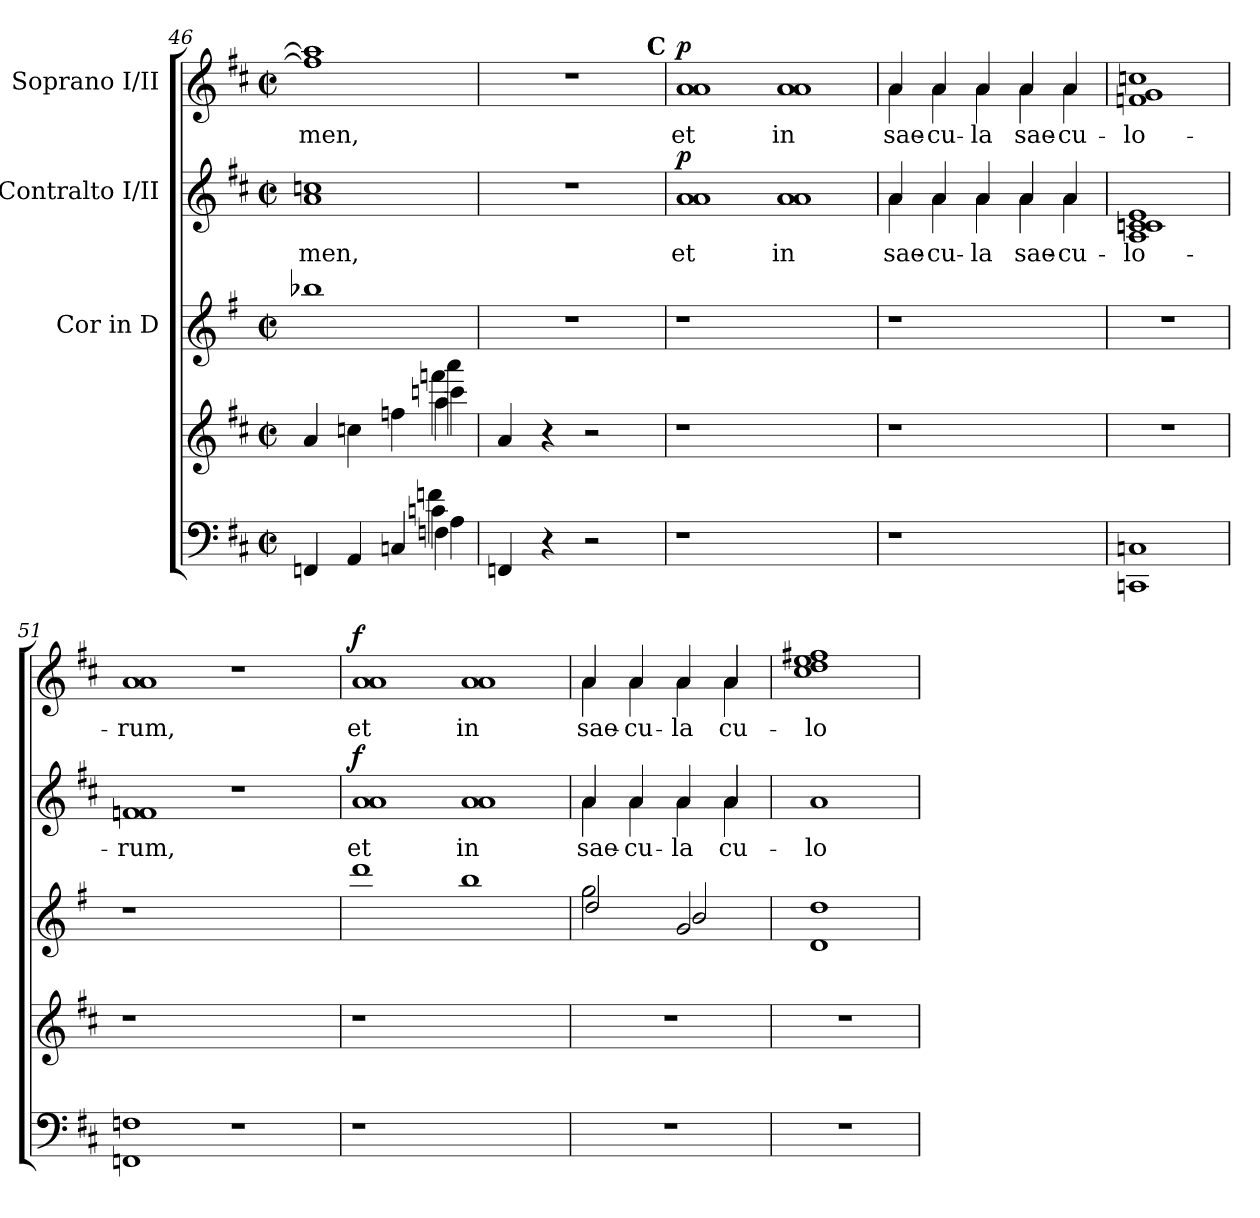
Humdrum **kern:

**kern	**kern	**kern	**kern	**text	**dynam	**kern	**text	**dynam
*part5	*part4	*part3	*part2	*part2	*part2	*part1	*part1	*part1
*staff5	*staff4	*staff3	*staff2	*staff2	*staff2	*staff1	*staff1	*staff1
*	*	*I"Cor in D	*I"Contralto I/II	*	*	*I"Soprano I/II	*	*
!!LO:LB:g=z
*clefF4	*clefG2	*clefG2	*clefG2	*	*	*clefG2	*	*
*ITrd1c2	*ITrd1c2	*ITrd4c7	*ITrd1c2	*	*	*ITrd1c2	*	*
*k[]	*k[]	*k[]	*k[]	*	*	*k[]	*	*
*C:	*C:	*C:	*C:	*	*	*C:	*	*
*M2/2	*M2/2	*M2/2	*M2/2	*	*	*M2/2	*	*
*met(c|)	*met(c|)	*met(c|)	*met(c|)	*	*	*met(c|)	*	*
=46	=46	=46	=46	=46	=46	=46	=46	=46
*^	*^	*	*	*	*	*	*	*
*	*^	*	*^	*	*	*	*	*	*	*
*	*	*^	*	*	*^	*	*	*	*	*	*	*
!	!	!	!	!	!	!	!	!	!	!LO:LY:b	!	!	!LO:LY:b	!
4EE-X/	2.ryy	2.ryy	2.ryy	4g/	2.ryy	2.ryy	2.ryy	1ee-X	1g 1b-X	-men,	.	1ee-i] 1gg]	-men,	.
4GG>/	.	.	.	4b-X<\	.	.	.	.	.	.	.	.	.	.
4BB-X/	.	.	.	4ee-X\	.	.	.	.	.	.	.	.	.	.
4E-X\	4G<\	4B-X\	4e-X\	4gg\	4bb-X<\	4eee-X\	4ggg\	.	.	.	.	.	.	.
*v	*v	*v	*v	*	*	*	*	*	*	*	*	*	*	*
*	*v	*v	*v	*v	*	*	*	*	*	*	*
=47	=47	=47	=47	=47	=47	=47	=47	=47
*	*	*	*	*	*	*^	*	*
4EE-X/	4g/	1r	1r	.	.	1r	2...ryy	.	.
4r	4r	.	.	.	.	.	.	.	.
2r	2r	.	.	.	.	.	.	.	.
!	!	!	!	!	!	!	!LO:TX:a:B:t=C	!	!
.	.	.	.	.	.	.	16ryy	.	.
=48	=48	=48	=48	=48	=48	=48	=48	=48	=48
!	!	!	!	!LO:LY:b	!LO:DY:a	!	!	!LO:LY:b	!LO:DY:a
*	*	*	*	*	*	*v	*v	*	*
1r	1r	1r	1g 1g	et	p	1g 1g	et	p
!	!	!	!	!LO:LY:b	!	!	!LO:LY:b	!
1ryy	1ryy	1ryy	1g 1g	in	.	1g 1g	in	.
=49	=49	=49	=49	=49	=49	=49	=49	=49
!	!	!	!	!LO:LY:b	!	!	!LO:LY:b	!
*	*	*	*^	*	*	*^	*	*
1r	1r	1r	4g/	4g\	sae-	.	4g/	4g\	sae-	.
!	!	!	!	!	!LO:LY:b	!	!	!	!LO:LY:b	!
.	.	.	4g/	4g\	-cu-	.	4g/	4g\	-cu-	.
!	!	!	!	!	!LO:LY:b	!	!	!	!LO:LY:b	!
.	.	.	4g/	4g\	-la	.	4g/	4g\	-la	.
!	!	!	!	!	!LO:LY:b	!	!	!	!LO:LY:b	!
.	.	.	4g/	4g\	sae-	.	4g/	4g\	sae-	.
!	!	!	!	!	!LO:LY:b	!	!	!	!LO:LY:b	!
4ryy	4ryy	4ryy	4g/	4g\	-cu-	.	4g/	4g\	-cu-	.
=50	=50	=50	=50	=50	=50	=50	=50	=50	=50	=50
!	!	!	!	!	!LO:LY:b	!	!	!	!LO:LY:b	!
*	*	*	*v	*v	*	*	*	*	*	*
*	*	*	*	*	*	*v	*v	*	*
1BBB-X 1BB-X	1r	1r	(>(<1G 1B-X 1B-X 1d	-lo-	.	(<1e-X 1f 1b-X	-lo-	.
!!LO:PB:g=z
=51	=51	=51	=51	=51	=51	=51	=51	=51
!	!	!	!	!LO:LY:b	!	!	!LO:LY:b	!
1EE-X 1E-X	1r	1r	1e-X 1e-	-rum,	.	1g 1g	-rum,	.
1r	1ryy	1ryy	1r	.	.	1r	.	.
=52	=52	=52	=52	=52	=52	=52	=52	=52
!	!	!	!	!LO:LY:b	!LO:DY:a	!	!LO:LY:b	!LO:DY:a
1r	1r	1gg	1g 1g	et	f	1g 1g	et	f
!	!	!	!	!LO:LY:b	!	!	!LO:LY:b	!
1ryy	1ryy	1ee	1g 1g	in	.	1g 1g	in	.
=53	=53	=53	=53	=53	=53	=53	=53	=53
*	*	*^	*	*	*	*	*	*
!	!	!	!	!	!LO:LY:b	!	!	!LO:LY:b	!
*	*	*	*	*^	*	*	*^	*	*
*	*	*	*	*	*^	*	*	*	*^	*	*
*	*	*	*	*	*	*^	*	*	*	*	*^	*	*
1r	1r	2cc\	2g/	4g/	4g\	2.ryy	2.ryy	sae-	.	4g/	4g\	2.ryy	2.ryy	sae-	.
!	!	!	!	!	!	!	!	!LO:LY:b	!	!	!	!	!	!LO:LY:b	!
.	.	.	.	4g\	4g/	.	.	cu-	.	4g\	4g/	.	.	cu-	.
!	!	!	!	!	!	!	!	!LO:LY:b	!	!	!	!	!	!LO:LY:b	!
.	.	2c/	2e/	4g/	4g\	.	.	-la	.	4g/	4g\	.	.	-la	.
!	!	!	!	!	!	!	!	!LO:LY:b	!	!	!	!	!	!	!
!	!	!	!	!	!	!	!	!LO:LY:b	!	!	!	!	!	!LO:LY:b	!
!	!	!	!	!	!	!	!	!	!	!	!	!	!	!LO:LY:b	!
.	.	.	.	4g\	4g/	4g/	4g\	-cu-	.	4g\	4g/	4g/	4g\	-cu-	.
*	*	*v	*v	*	*	*	*	*	*	*	*	*	*	*	*
=54	=54	=54	=54	=54	=54	=54	=54	=54	=54	=54	=54	=54	=54	=54
!	!	!	!	!	!	!	!LO:LY:b:rj	!	!	!	!	!	!LO:LY:b	!
*	*	*	*v	*v	*v	*v	*	*	*	*	*	*	*	*
*	*	*	*	*	*	*v	*v	*v	*v	*	*
1r	1r	1G 1g	1g	-lo-	.	(>(<1b 1cc 1dd 1een	-lo-	.
=	=	=	=	=	=	=	=	=
*-	*-	*-	*-	*-	*-	*-	*-	*-
